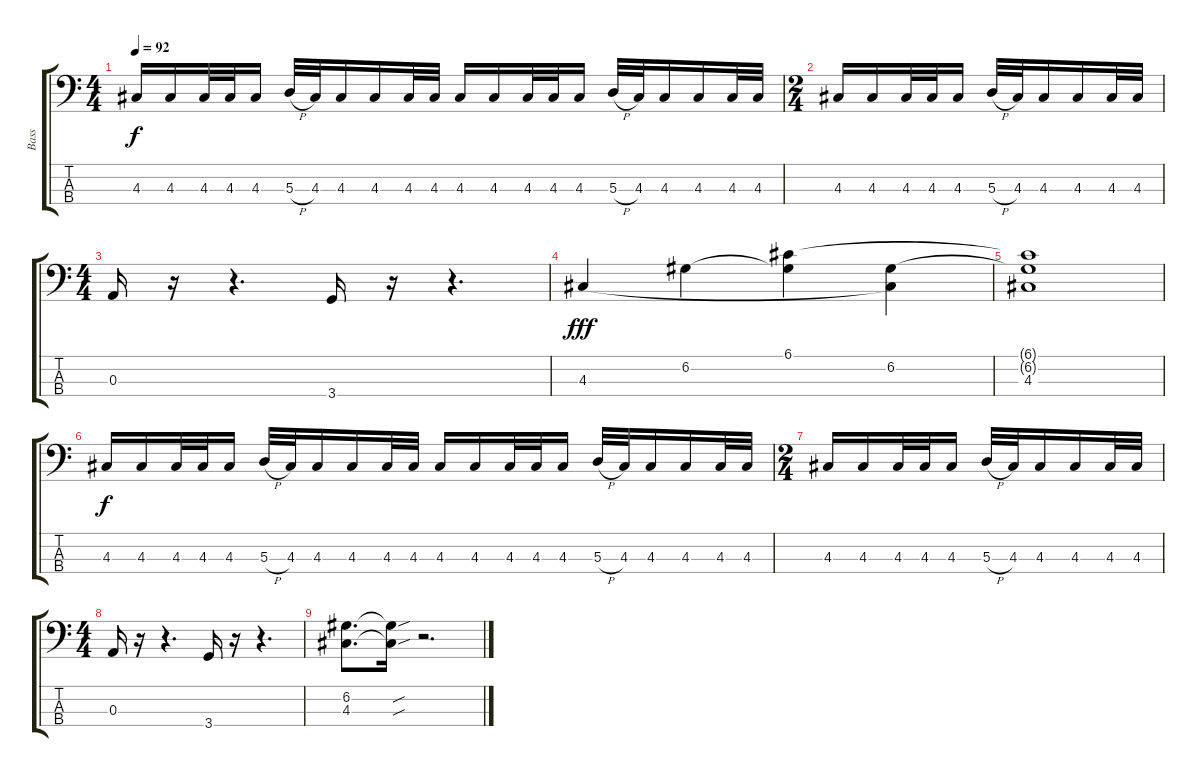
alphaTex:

\track ("Bass" "Bass") {instrument electricbassfinger}
\staff {score tabs}
\tuning (G2 D2 A1 E1) {hide}
\ts (4 4)
\tempo 92
\clef f4
\ks c
4.3.16{dy f} 4.3.16 4.3.32 4.3.32 4.3.16 5.3{h}.32 4.3.32 4.3.16 4.3.16 4.3.32 4.3.32 4.3.16 4.3.16 4.3.32 4.3.32 4.3.16 5.3{h}.32 4.3.32 4.3.16 4.3.16 4.3.32 4.3.32 |
\ts (2 4)
4.3.16 4.3.16 4.3.32 4.3.32 4.3.16 5.3{h}.32 4.3.32 4.3.16 4.3.16 4.3.32 4.3.32 |
\ts (4 4)
0.3.16 r.16 r.4{d} 3.4.16 r.16 r.4{d} |
4.3.4{dy fff} 6.2.4 (6.1 6.2{t}).4 (6.2 4.3{t}).4 |
(6.1{t} 6.2{t} 4.3).1 |
4.3.16{dy f} 4.3.16 4.3.32 4.3.32 4.3.16 5.3{h}.32 4.3.32 4.3.16 4.3.16 4.3.32 4.3.32 4.3.16 4.3.16 4.3.32 4.3.32 4.3.16 5.3{h}.32 4.3.32 4.3.16 4.3.16 4.3.32 4.3.32 |
\ts (2 4)
4.3.16 4.3.16 4.3.32 4.3.32 4.3.16 5.3{h}.32 4.3.32 4.3.16 4.3.16 4.3.32 4.3.32 |
\ts (4 4)
0.3.16 r.16 r.4{d} 3.4.16 r.16 r.4{d} |
(6.2 4.3).8{d} (6.2{sou t} 4.3{sou t}).16 r.2{d}
